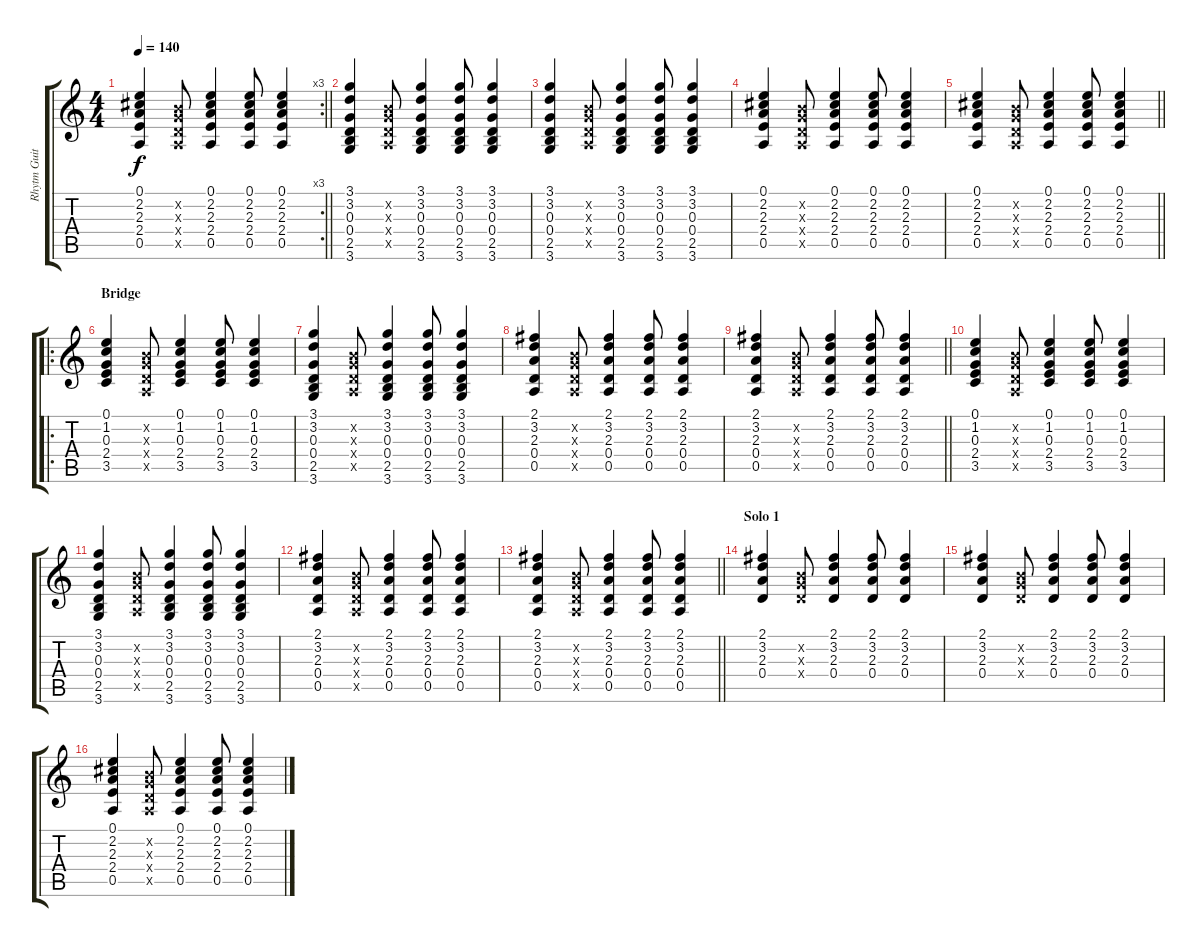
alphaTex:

\track ("Rhytm Guitar" "Rhytm Guit") {instrument acousticguitarnylon}
\staff {score tabs}
\tuning (E4 B3 G3 D3 A2 E2) {hide}
\rc 3
\ts (4 4)
\tempo 140
\clef g2
\barLineRight lightlight
\ks c
(0.1 2.2 2.3 2.4 0.5).4{dy f} (0.2{x} 0.3{x} 0.4{x} 0.5{x}).8 (0.1 2.2 2.3 2.4 0.5).4 (0.1 2.2 2.3 2.4 0.5).8 (0.1 2.2 2.3 2.4 0.5).4 |
(3.1 3.2 0.3 0.4 2.5 3.6).4 (0.2{x} 0.3{x} 0.4{x} 0.5{x}).8 (3.1 3.2 0.3 0.4 2.5 3.6).4 (3.1 3.2 0.3 0.4 2.5 3.6).8 (3.1 3.2 0.3 0.4 2.5 3.6).4 |
(3.1 3.2 0.3 0.4 2.5 3.6).4 (0.2{x} 0.3{x} 0.4{x} 0.5{x}).8 (3.1 3.2 0.3 0.4 2.5 3.6).4 (3.1 3.2 0.3 0.4 2.5 3.6).8 (3.1 3.2 0.3 0.4 2.5 3.6).4 |
(0.1 2.2 2.3 2.4 0.5).4 (0.2{x} 0.3{x} 0.4{x} 0.5{x}).8 (0.1 2.2 2.3 2.4 0.5).4 (0.1 2.2 2.3 2.4 0.5).8 (0.1 2.2 2.3 2.4 0.5).4 |
\barLineRight lightlight
(0.1 2.2 2.3 2.4 0.5).4 (0.2{x} 0.3{x} 0.4{x} 0.5{x}).8 (0.1 2.2 2.3 2.4 0.5).4 (0.1 2.2 2.3 2.4 0.5).8 (0.1 2.2 2.3 2.4 0.5).4 |
\ro
\section ("" "Bridge")
(0.1 1.2 0.3 2.4 3.5).4 (0.2{x} 0.3{x} 0.4{x} 0.5{x}).8 (0.1 1.2 0.3 2.4 3.5).4 (0.1 1.2 0.3 2.4 3.5).8 (0.1 1.2 0.3 2.4 3.5).4 |
(3.1 3.2 0.3 0.4 2.5 3.6).4 (0.2{x} 0.3{x} 0.4{x} 0.5{x}).8 (3.1 3.2 0.3 0.4 2.5 3.6).4 (3.1 3.2 0.3 0.4 2.5 3.6).8 (3.1 3.2 0.3 0.4 2.5 3.6).4 |
(2.1 3.2 2.3 0.4 0.5).4 (0.2{x} 0.3{x} 0.4{x} 0.5{x}).8 (2.1 3.2 2.3 0.4 0.5).4 (2.1 3.2 2.3 0.4 0.5).8 (2.1 3.2 2.3 0.4 0.5).4 |
\barLineRight lightlight
(2.1 3.2 2.3 0.4 0.5).4 (0.2{x} 0.3{x} 0.4{x} 0.5{x}).8 (2.1 3.2 2.3 0.4 0.5).4 (2.1 3.2 2.3 0.4 0.5).8 (2.1 3.2 2.3 0.4 0.5).4 |
(0.1 1.2 0.3 2.4 3.5).4 (0.2{x} 0.3{x} 0.4{x} 0.5{x}).8 (0.1 1.2 0.3 2.4 3.5).4 (0.1 1.2 0.3 2.4 3.5).8 (0.1 1.2 0.3 2.4 3.5).4 |
(3.1 3.2 0.3 0.4 2.5 3.6).4 (0.2{x} 0.3{x} 0.4{x} 0.5{x}).8 (3.1 3.2 0.3 0.4 2.5 3.6).4 (3.1 3.2 0.3 0.4 2.5 3.6).8 (3.1 3.2 0.3 0.4 2.5 3.6).4 |
(2.1 3.2 2.3 0.4 0.5).4 (0.2{x} 0.3{x} 0.4{x} 0.5{x}).8 (2.1 3.2 2.3 0.4 0.5).4 (2.1 3.2 2.3 0.4 0.5).8 (2.1 3.2 2.3 0.4 0.5).4 |
\barLineRight lightlight
(2.1 3.2 2.3 0.4 0.5).4 (0.2{x} 0.3{x} 0.4{x} 0.5{x}).8 (2.1 3.2 2.3 0.4 0.5).4 (2.1 3.2 2.3 0.4 0.5).8 (2.1 3.2 2.3 0.4 0.5).4 |
\section ("" "Solo 1")
(2.1 3.2 2.3 0.4).4 (0.2{x} 0.3{x} 0.4{x}).8 (2.1 3.2 2.3 0.4).4 (2.1 3.2 2.3 0.4).8 (2.1 3.2 2.3 0.4).4 |
(2.1 3.2 2.3 0.4).4 (0.2{x} 0.3{x} 0.4{x}).8 (2.1 3.2 2.3 0.4).4 (2.1 3.2 2.3 0.4).8 (2.1 3.2 2.3 0.4).4 |
(0.1 2.2 2.3 2.4 0.5).4 (0.2{x} 0.3{x} 0.4{x} 0.5{x}).8 (0.1 2.2 2.3 2.4 0.5).4 (0.1 2.2 2.3 2.4 0.5).8 (0.1 2.2 2.3 2.4 0.5).4
